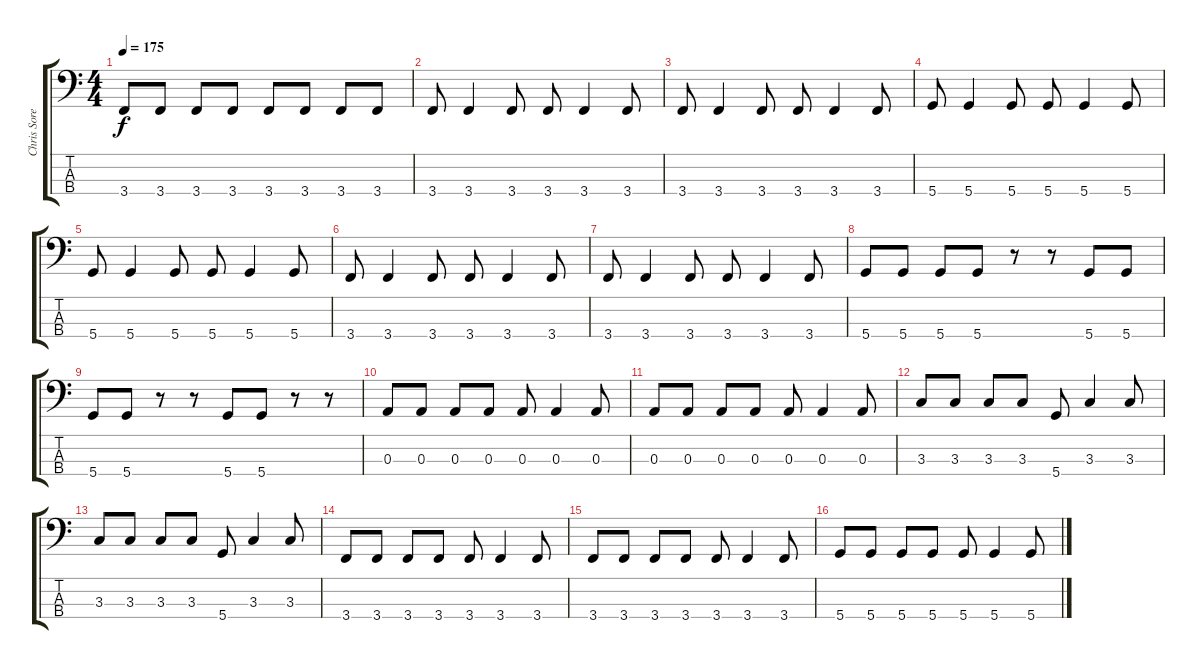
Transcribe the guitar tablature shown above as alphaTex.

\track ("Chris Sorenson" "Chris Sore") {instrument electricbasspick}
\staff {score tabs}
\tuning (G2 D2 A1 D1) {hide}
\ts (4 4)
\tempo 175
\clef f4
\ks c
3.4.8{dy f} 3.4.8 3.4.8 3.4.8 3.4.8 3.4.8 3.4.8 3.4.8 |
3.4.8 3.4.4 3.4.8 3.4.8 3.4.4 3.4.8 |
3.4.8 3.4.4 3.4.8 3.4.8 3.4.4 3.4.8 |
5.4.8 5.4.4 5.4.8 5.4.8 5.4.4 5.4.8 |
5.4.8 5.4.4 5.4.8 5.4.8 5.4.4 5.4.8 |
3.4.8 3.4.4 3.4.8 3.4.8 3.4.4 3.4.8 |
3.4.8 3.4.4 3.4.8 3.4.8 3.4.4 3.4.8 |
5.4.8 5.4.8 5.4.8 5.4.8 r.8 r.8 5.4.8 5.4.8 |
5.4.8 5.4.8 r.8 r.8 5.4.8 5.4.8 r.8 r.8 |
0.3.8 0.3.8 0.3.8 0.3.8 0.3.8 0.3.4 0.3.8 |
0.3.8 0.3.8 0.3.8 0.3.8 0.3.8 0.3.4 0.3.8 |
3.3.8 3.3.8 3.3.8 3.3.8 5.4.8 3.3.4 3.3.8 |
3.3.8 3.3.8 3.3.8 3.3.8 5.4.8 3.3.4 3.3.8 |
3.4.8 3.4.8 3.4.8 3.4.8 3.4.8 3.4.4 3.4.8 |
3.4.8 3.4.8 3.4.8 3.4.8 3.4.8 3.4.4 3.4.8 |
5.4.8 5.4.8 5.4.8 5.4.8 5.4.8 5.4.4 5.4.8
